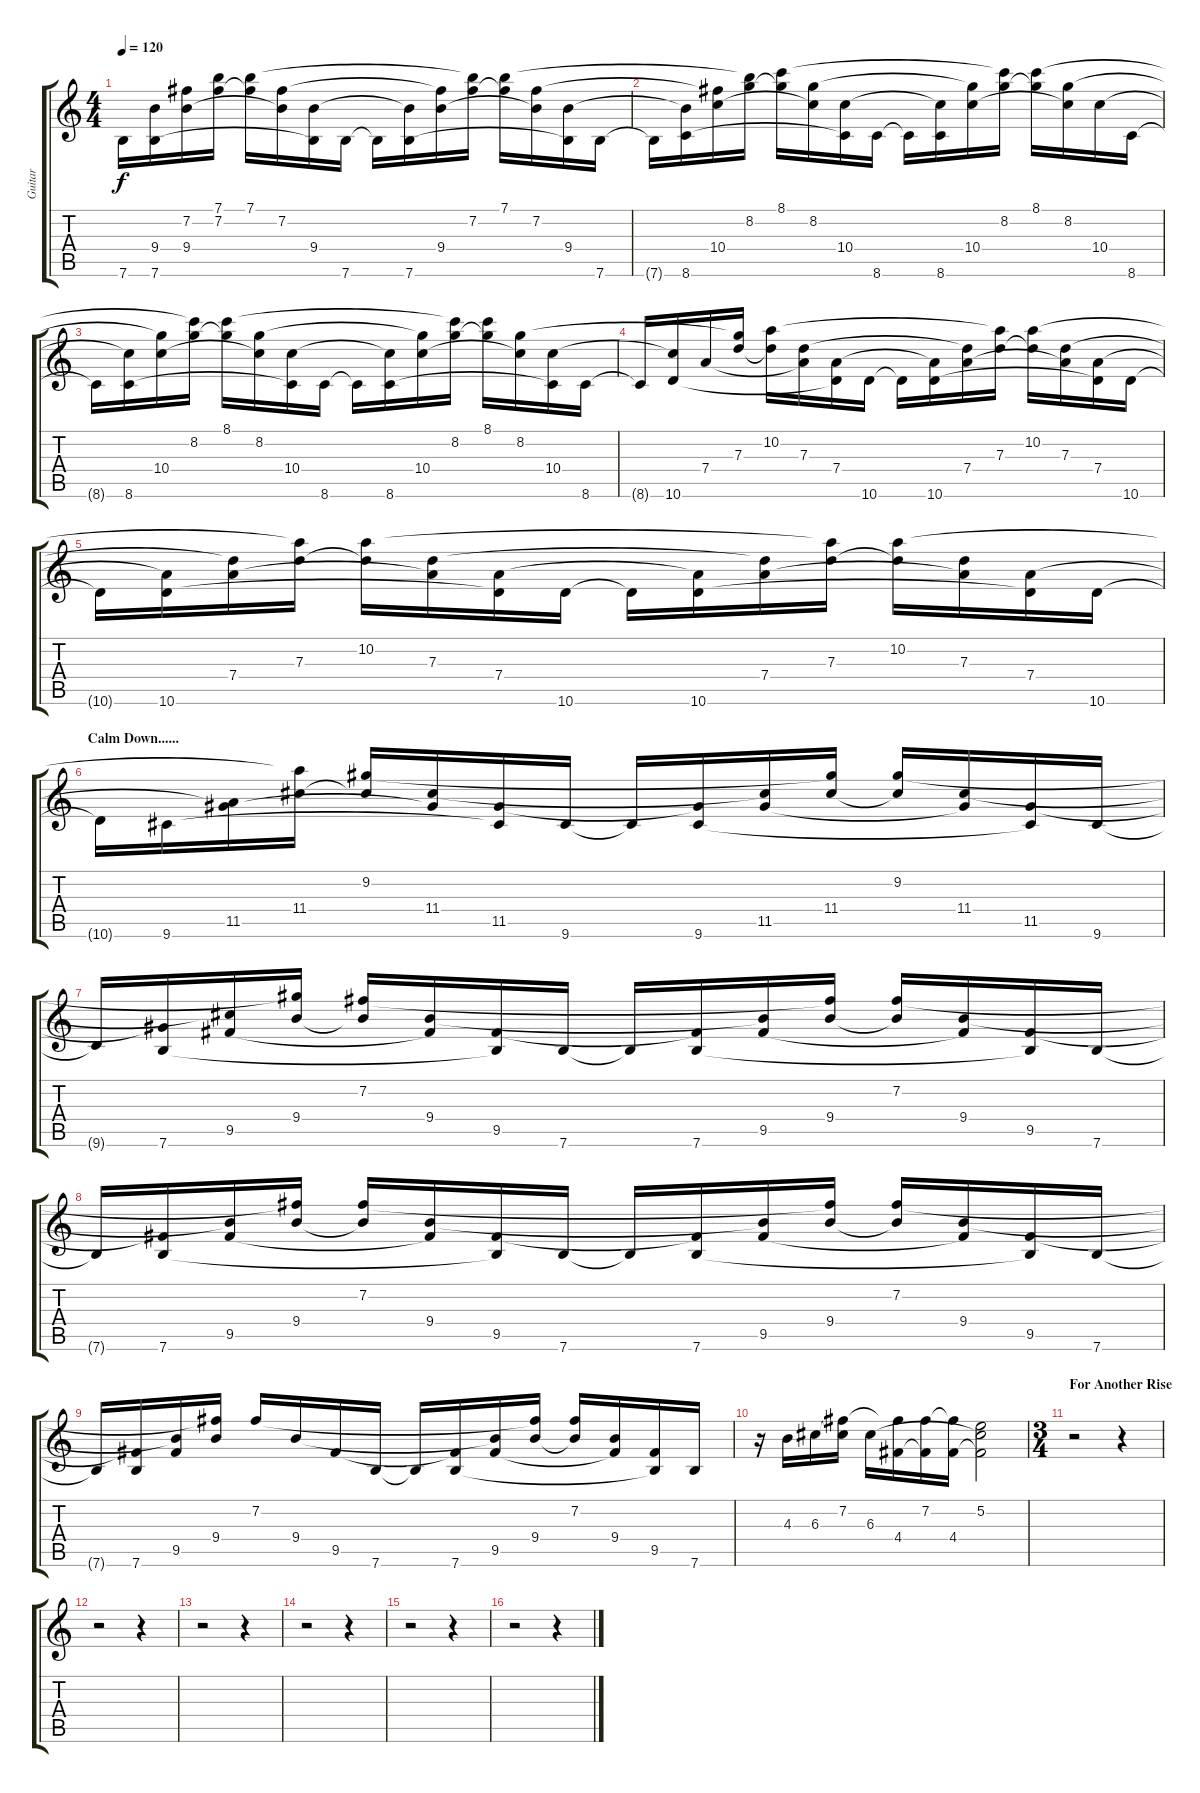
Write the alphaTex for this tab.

\track ("Guitar" "Guitar") {instrument acousticguitarsteel}
\staff {score tabs}
\tuning (E4 B3 G3 D3 A2 E2) {hide}
\ts (4 4)
\tempo 120
\clef g2
\ks c
7.6{t}.16{dy f} (9.4{t} 7.6).16 (7.2{t} 9.4).16 (7.1{t} 7.2).16 (7.1 7.2{t}).16 (7.2 9.4{t}).16 (9.4 7.6{t}).16 7.6.16 7.6{t}.16 (9.4{t} 7.6).16 (7.2{t} 9.4).16 (7.1{t} 7.2).16 (7.1 7.2{t}).16 (7.2 9.4{t}).16 (9.4 7.6{t}).16 7.6.16 |
7.6{t}.16 (9.4{t} 8.6).16 (7.2{t} 10.4).16 (7.1{t} 8.2).16 (8.1 8.2{t}).16 (8.2 10.4{t}).16 (10.4 8.6{t}).16 8.6.16 8.6{t}.16 (10.4{t} 8.6).16 (8.2{t} 10.4).16 (8.1{t} 8.2).16 (8.1 8.2{t}).16 (8.2 10.4{t}).16 10.4.16 8.6.16 |
8.6{t}.16 (10.4{t} 8.6).16 (8.2{t} 10.4).16 (8.1{t} 8.2).16 (8.1 8.2{t}).16 (8.2 10.4{t}).16 (10.4 8.6{t}).16 8.6.16 8.6{t}.16 (10.4{t} 8.6).16 (8.2{t} 10.4).16 (8.1{t} 8.2).16 (8.1 8.2{t}).16 (8.2 10.4{t}).16 (10.4 8.6{t}).16 8.6.16 |
8.6{t}.16 (10.4{t} 10.6).16 7.4.16 (8.2{t} 7.3).16 (10.2 7.3{t}).16 (7.3 7.4{t}).16 (7.4 10.6{t}).16 10.6.16 10.6{t}.16 (7.4{t} 10.6).16 (7.3{t} 7.4).16 (10.2{t} 7.3).16 (10.2 7.3{t}).16 (7.3 7.4{t}).16 (7.4 10.6{t}).16 10.6.16 |
10.6{t}.16 (7.4{t} 10.6).16 (7.3{t} 7.4).16 (10.2{t} 7.3).16 (10.2 7.3{t}).16 (7.3 7.4{t}).16 (7.4 10.6{t}).16 10.6.16 10.6{t}.16 (7.4{t} 10.6).16 (7.3{t} 7.4).16 (10.2{t} 7.3).16 (10.2 7.3{t}).16 (7.3 7.4{t}).16 (7.4 10.6{t}).16 10.6.16 |
\section ("" "Calm Down......")
10.6{t}.16 9.6.16 (7.4{t} 11.5).16 (10.2{t} 11.4).16 (9.2 11.4{t}).16 (11.4 11.5{t}).16 (11.5 9.6{t}).16 9.6.16 9.6{t}.16 (11.5{t} 9.6).16 (11.4{t} 11.5).16 (9.2{t} 11.4).16 (9.2 11.4{t}).16 (11.4 11.5{t}).16 (11.5 9.6{t}).16 9.6.16 |
9.6{t}.16 (11.5{t} 7.6).16 (11.4{t} 9.5).16 (9.2{t} 9.4).16 (7.2 9.4{t}).16 (9.4 9.5{t}).16 (9.5 7.6{t}).16 7.6.16 7.6{t}.16 (9.5{t} 7.6).16 (9.4{t} 9.5).16 (7.2{t} 9.4).16 (7.2 9.4{t}).16 (9.4 9.5{t}).16 (9.5 7.6{t}).16 7.6.16 |
7.6{t}.16 (9.5{t} 7.6).16 (9.4{t} 9.5).16 (7.2{t} 9.4).16 (7.2 9.4{t}).16 (9.4 9.5{t}).16 (9.5 7.6{t}).16 7.6.16 7.6{t}.16 (9.5{t} 7.6).16 (9.4{t} 9.5).16 (7.2{t} 9.4).16 (7.2 9.4{t}).16 (9.4 9.5{t}).16 (9.5 7.6{t}).16 7.6.16 |
7.6{t}.16 (9.5{t} 7.6).16 (9.4{t} 9.5).16 (7.2{t} 9.4).16 7.2.16 9.4.16 9.5.16 7.6.16 7.6{t}.16 (9.5{t} 7.6).16 (9.4{t} 9.5).16 (7.2{t} 9.4).16 (7.2 9.4{t}).16 (9.4 9.5{t}).16 (9.5 7.6{t}).16 7.6.16 |
r.16 4.3.16 6.3.16 (7.2 6.3{t}).16 6.3.16 (7.2{t} 4.4).16 (7.2 4.4{t}).16 (7.2{t} 4.4).16 (5.2 6.3{t} 4.4{t}).2 |
\ts (3 4)
\section ("" "For Another Rise")
r.2 r.4 |
r.2 r.4 |
r.2 r.4 |
r.2 r.4 |
r.2 r.4 |
r.2 r.4
